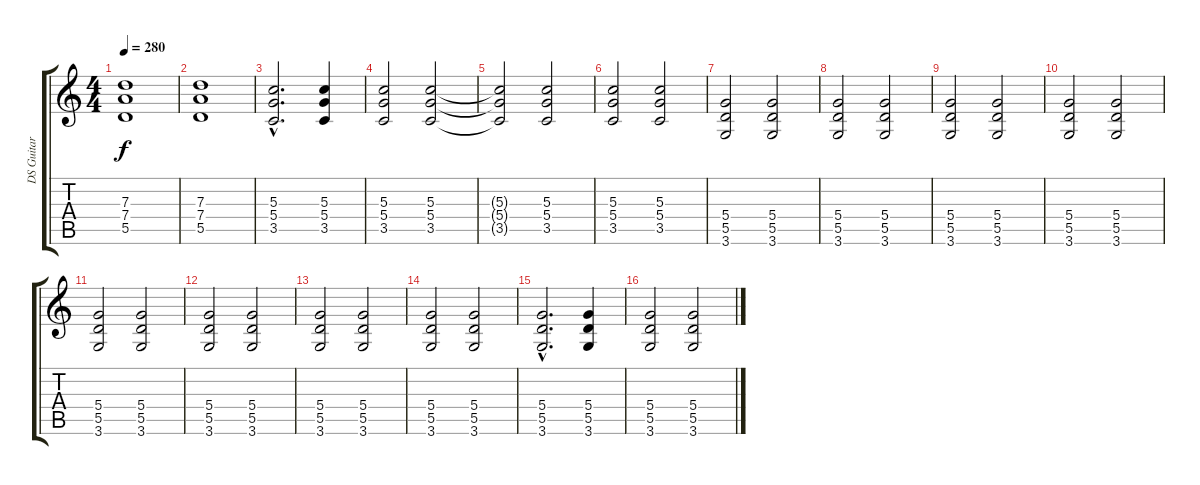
\track ("DS Guitar" "DS Guitar") {instrument distortionguitar}
\staff {score tabs}
\tuning (E4 B3 G3 D3 A2 E2) {hide}
\ts (4 4)
\tempo 280
\clef g2
\ks c
(7.3{t} 7.4{t} 5.5{t}).1{dy f} |
(7.3 7.4 5.5).1 |
(5.3{hac} 5.4{hac} 3.5{hac}).2{d} (5.3 5.4 3.5).4 |
(5.3 5.4 3.5).2 (5.3 5.4 3.5).2 |
(5.3{t} 5.4{t} 3.5{t}).2 (5.3 5.4 3.5).2 |
(5.3 5.4 3.5).2 (5.3 5.4 3.5).2 |
(5.4 5.5 3.6).2 (5.4 5.5 3.6).2 |
(5.4 5.5 3.6).2 (5.4 5.5 3.6).2 |
(5.4 5.5 3.6).2 (5.4 5.5 3.6).2 |
(5.4 5.5 3.6).2 (5.4 5.5 3.6).2 |
(5.4 5.5 3.6).2 (5.4 5.5 3.6).2 |
(5.4 5.5 3.6).2 (5.4 5.5 3.6).2 |
(5.4 5.5 3.6).2 (5.4 5.5 3.6).2 |
(5.4 5.5 3.6).2 (5.4 5.5 3.6).2 |
(5.4{hac} 5.5{hac} 3.6{hac}).2{d} (5.4 5.5 3.6).4 |
(5.4 5.5 3.6).2 (5.4 5.5 3.6).2
